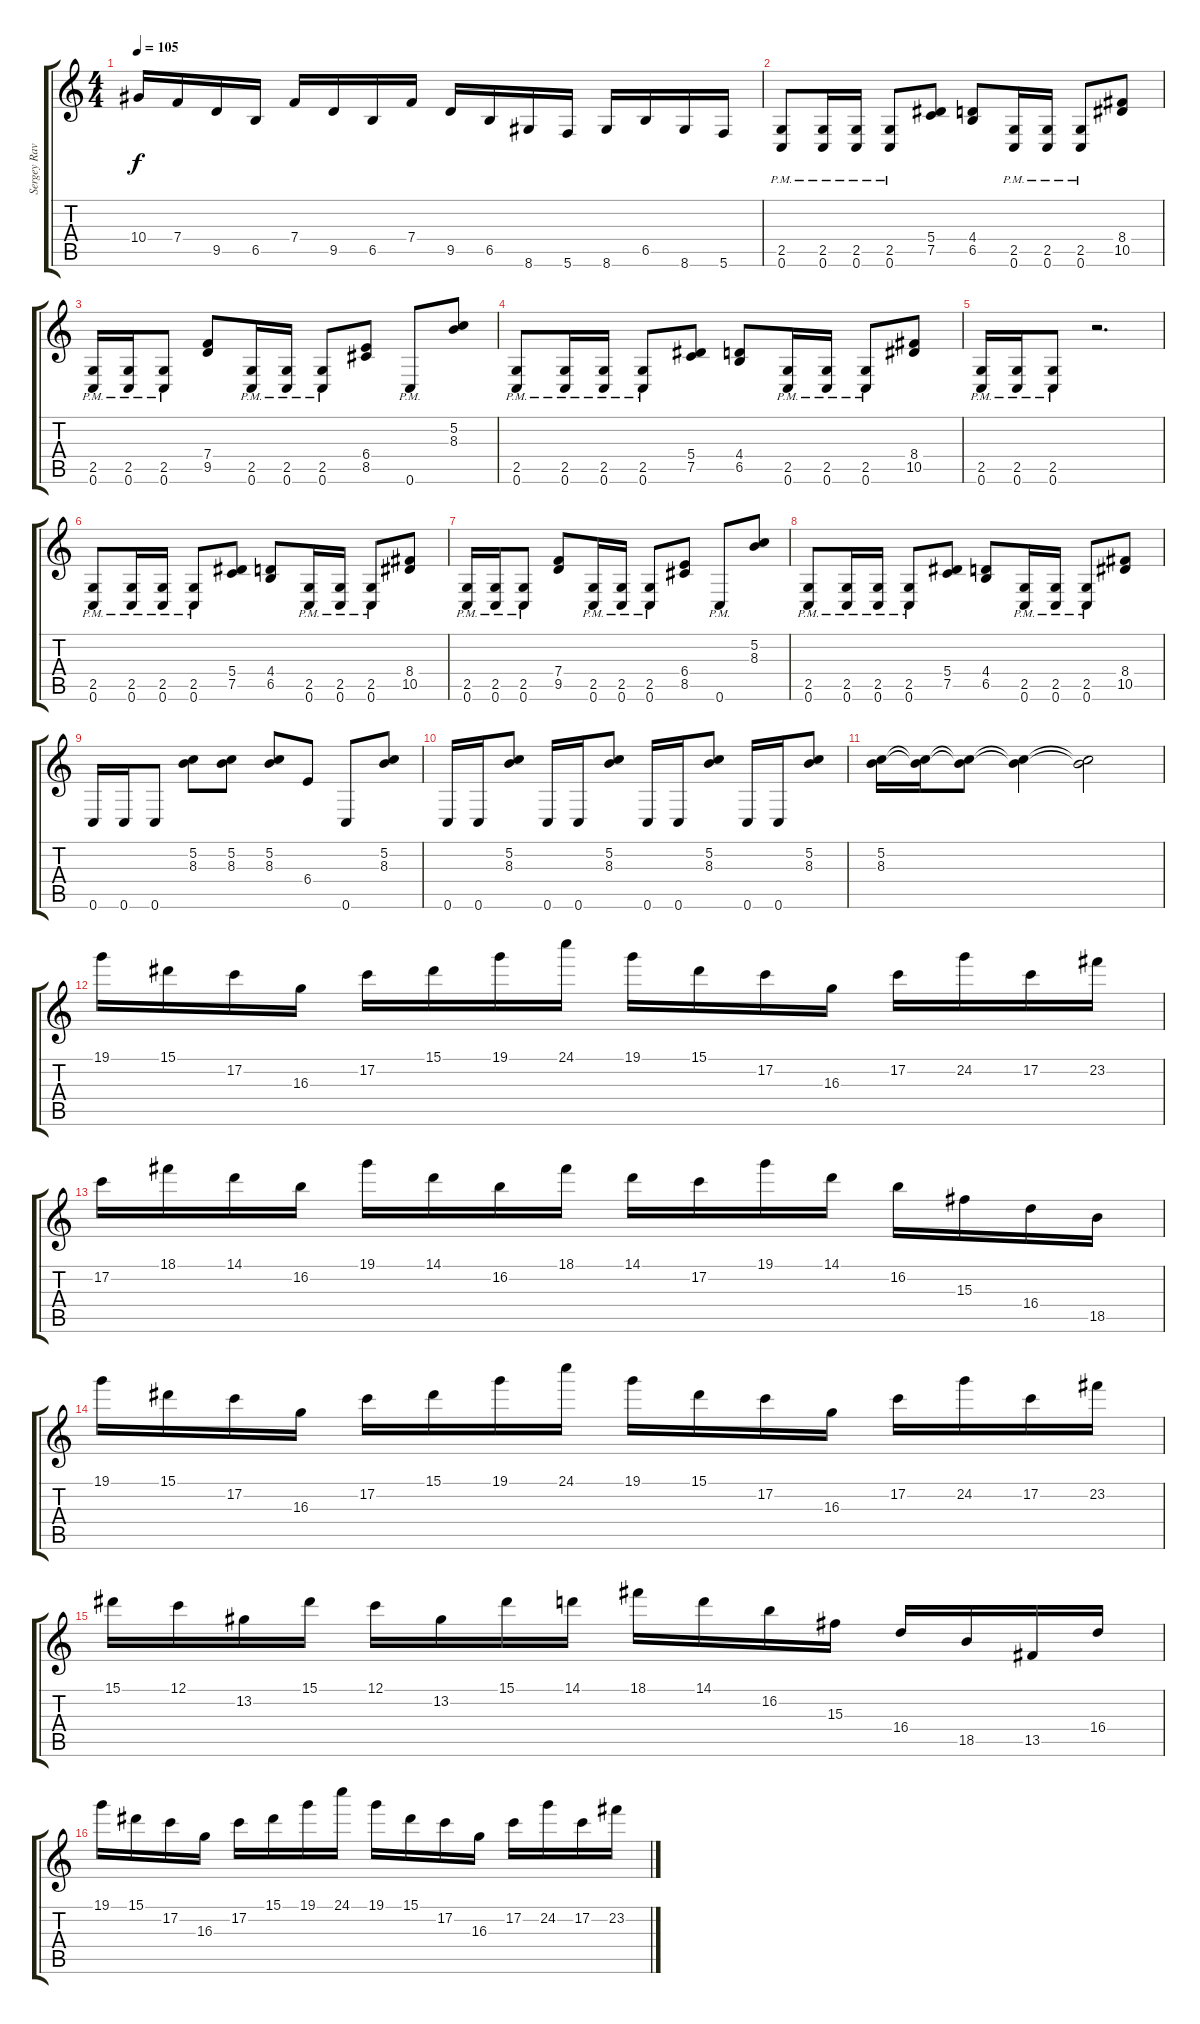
\track ("Sergey Ravinskiy" "Sergey Rav") {instrument distortionguitar}
\staff {score tabs}
\tuning (C4 G3 Eb3 Bb2 F2 C2) {hide}
\ts (4 4)
\tempo 105
\clef g2
\ks c
10.4.16{dy f} 7.4.16 9.5.16 6.5.16 7.4.16 9.5.16 6.5.16 7.4.16 9.5.16 6.5.16 8.6.16 5.6.16 8.6.16 6.5.16 8.6.16 5.6.16 |
(2.5{pm} 0.6{pm}).8 (2.5{pm} 0.6{pm}).16 (2.5{pm} 0.6{pm}).16 (2.5{pm} 0.6{pm}).8 (5.4 7.5).8 (4.4 6.5).8 (2.5{pm} 0.6{pm}).16 (2.5{pm} 0.6{pm}).16 (2.5{pm} 0.6{pm}).8 (8.4 10.5).8 |
(2.5{pm} 0.6{pm}).16 (2.5{pm} 0.6{pm}).16 (2.5{pm} 0.6{pm}).8 (7.4 9.5).8 (2.5{pm} 0.6{pm}).16 (2.5{pm} 0.6{pm}).16 (2.5{pm} 0.6{pm}).8 (6.4 8.5).8 0.6{pm}.8 (5.2 8.3).8 |
(2.5{pm} 0.6{pm}).8 (2.5{pm} 0.6{pm}).16 (2.5{pm} 0.6{pm}).16 (2.5{pm} 0.6{pm}).8 (5.4 7.5).8 (4.4 6.5).8 (2.5{pm} 0.6{pm}).16 (2.5{pm} 0.6{pm}).16 (2.5{pm} 0.6{pm}).8 (8.4 10.5).8 |
(2.5{pm} 0.6{pm}).16 (2.5{pm} 0.6{pm}).16 (2.5{pm} 0.6{pm}).8 r.2{d} |
(2.5{pm} 0.6{pm}).8 (2.5{pm} 0.6{pm}).16 (2.5{pm} 0.6{pm}).16 (2.5{pm} 0.6{pm}).8 (5.4 7.5).8 (4.4 6.5).8 (2.5{pm} 0.6{pm}).16 (2.5{pm} 0.6{pm}).16 (2.5{pm} 0.6{pm}).8 (8.4 10.5).8 |
(2.5{pm} 0.6{pm}).16 (2.5{pm} 0.6{pm}).16 (2.5{pm} 0.6{pm}).8 (7.4 9.5).8 (2.5{pm} 0.6{pm}).16 (2.5{pm} 0.6{pm}).16 (2.5{pm} 0.6{pm}).8 (6.4 8.5).8 0.6{pm}.8 (5.2 8.3).8 |
(2.5{pm} 0.6{pm}).8 (2.5{pm} 0.6{pm}).16 (2.5{pm} 0.6{pm}).16 (2.5{pm} 0.6{pm}).8 (5.4 7.5).8 (4.4 6.5).8 (2.5{pm} 0.6{pm}).16 (2.5{pm} 0.6{pm}).16 (2.5{pm} 0.6{pm}).8 (8.4 10.5).8 |
0.6.16 0.6.16 0.6.8 (5.2 8.3).8 (5.2 8.3).8 (5.2 8.3).8 6.4.8 0.6.8 (5.2 8.3).8 |
0.6.16 0.6.16 (5.2 8.3).8 0.6.16 0.6.16 (5.2 8.3).8 0.6.16 0.6.16 (5.2 8.3).8 0.6.16 0.6.16 (5.2 8.3).8 |
(5.2 8.3).16 (5.2{t} 8.3{t}).16 (5.2{t} 8.3{t}).8 (5.2{t} 8.3{t}).4 (5.2{t} 8.3{t}).2 |
19.1.16 15.1.16 17.2.16 16.3.16 17.2.16 15.1.16 19.1.16 24.1.16 19.1.16 15.1.16 17.2.16 16.3.16 17.2.16 24.2.16 17.2.16 23.2.16 |
17.2.16 18.1.16 14.1.16 16.2.16 19.1.16 14.1.16 16.2.16 18.1.16 14.1.16 17.2.16 19.1.16 14.1.16 16.2.16 15.3.16 16.4.16 18.5.16 |
19.1.16 15.1.16 17.2.16 16.3.16 17.2.16 15.1.16 19.1.16 24.1.16 19.1.16 15.1.16 17.2.16 16.3.16 17.2.16 24.2.16 17.2.16 23.2.16 |
15.1.16 12.1.16 13.2.16 15.1.16 12.1.16 13.2.16 15.1.16 14.1.16 18.1.16 14.1.16 16.2.16 15.3.16 16.4.16 18.5.16 13.5.16 16.4.16 |
19.1.16 15.1.16 17.2.16 16.3.16 17.2.16 15.1.16 19.1.16 24.1.16 19.1.16 15.1.16 17.2.16 16.3.16 17.2.16 24.2.16 17.2.16 23.2.16
